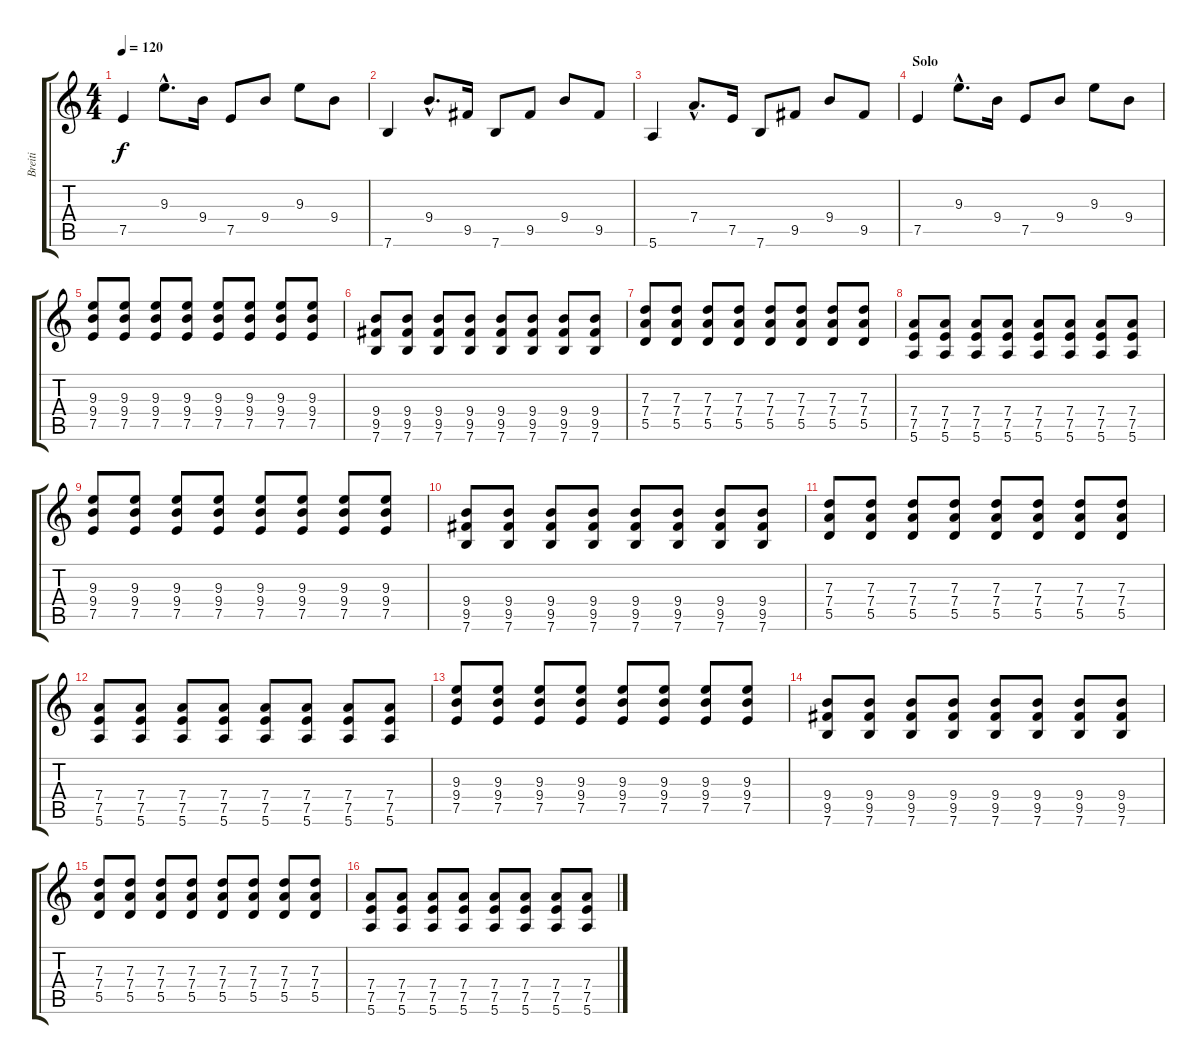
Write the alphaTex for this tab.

\track ("Breiti" "Breiti") {instrument overdrivenguitar}
\staff {score tabs}
\tuning (E4 B3 G3 D3 A2 E2) {hide}
\ts (4 4)
\tempo 120
\clef g2
\ks c
7.5.4{dy f} 9.3{hac}.8{d} 9.4.16 7.5.8 9.4.8 9.3.8 9.4.8 |
7.6.4 9.4{hac}.8{d} 9.5.16 7.6.8 9.5.8 9.4.8 9.5.8 |
5.6.4 7.4{hac}.8{d} 7.5.16 7.6.8 9.5.8 9.4.8 9.5.8 |
\section ("" "Solo")
7.5.4 9.3{hac}.8{d} 9.4.16 7.5.8 9.4.8 9.3.8 9.4.8 |
(9.3 9.4 7.5).8 (9.3 9.4 7.5).8 (9.3 9.4 7.5).8 (9.3 9.4 7.5).8 (9.3 9.4 7.5).8 (9.3 9.4 7.5).8 (9.3 9.4 7.5).8 (9.3 9.4 7.5).8 |
(9.4 9.5 7.6).8 (9.4 9.5 7.6).8 (9.4 9.5 7.6).8 (9.4 9.5 7.6).8 (9.4 9.5 7.6).8 (9.4 9.5 7.6).8 (9.4 9.5 7.6).8 (9.4 9.5 7.6).8 |
(7.3 7.4 5.5).8 (7.3 7.4 5.5).8 (7.3 7.4 5.5).8 (7.3 7.4 5.5).8 (7.3 7.4 5.5).8 (7.3 7.4 5.5).8 (7.3 7.4 5.5).8 (7.3 7.4 5.5).8 |
(7.4 7.5 5.6).8 (7.4 7.5 5.6).8 (7.4 7.5 5.6).8 (7.4 7.5 5.6).8 (7.4 7.5 5.6).8 (7.4 7.5 5.6).8 (7.4 7.5 5.6).8 (7.4 7.5 5.6).8 |
(9.3 9.4 7.5).8 (9.3 9.4 7.5).8 (9.3 9.4 7.5).8 (9.3 9.4 7.5).8 (9.3 9.4 7.5).8 (9.3 9.4 7.5).8 (9.3 9.4 7.5).8 (9.3 9.4 7.5).8 |
(9.4 9.5 7.6).8 (9.4 9.5 7.6).8 (9.4 9.5 7.6).8 (9.4 9.5 7.6).8 (9.4 9.5 7.6).8 (9.4 9.5 7.6).8 (9.4 9.5 7.6).8 (9.4 9.5 7.6).8 |
(7.3 7.4 5.5).8 (7.3 7.4 5.5).8 (7.3 7.4 5.5).8 (7.3 7.4 5.5).8 (7.3 7.4 5.5).8 (7.3 7.4 5.5).8 (7.3 7.4 5.5).8 (7.3 7.4 5.5).8 |
(7.4 7.5 5.6).8 (7.4 7.5 5.6).8 (7.4 7.5 5.6).8 (7.4 7.5 5.6).8 (7.4 7.5 5.6).8 (7.4 7.5 5.6).8 (7.4 7.5 5.6).8 (7.4 7.5 5.6).8 |
(9.3 9.4 7.5).8 (9.3 9.4 7.5).8 (9.3 9.4 7.5).8 (9.3 9.4 7.5).8 (9.3 9.4 7.5).8 (9.3 9.4 7.5).8 (9.3 9.4 7.5).8 (9.3 9.4 7.5).8 |
(9.4 9.5 7.6).8 (9.4 9.5 7.6).8 (9.4 9.5 7.6).8 (9.4 9.5 7.6).8 (9.4 9.5 7.6).8 (9.4 9.5 7.6).8 (9.4 9.5 7.6).8 (9.4 9.5 7.6).8 |
(7.3 7.4 5.5).8 (7.3 7.4 5.5).8 (7.3 7.4 5.5).8 (7.3 7.4 5.5).8 (7.3 7.4 5.5).8 (7.3 7.4 5.5).8 (7.3 7.4 5.5).8 (7.3 7.4 5.5).8 |
(7.4 7.5 5.6).8 (7.4 7.5 5.6).8 (7.4 7.5 5.6).8 (7.4 7.5 5.6).8 (7.4 7.5 5.6).8 (7.4 7.5 5.6).8 (7.4 7.5 5.6).8 (7.4 7.5 5.6).8
